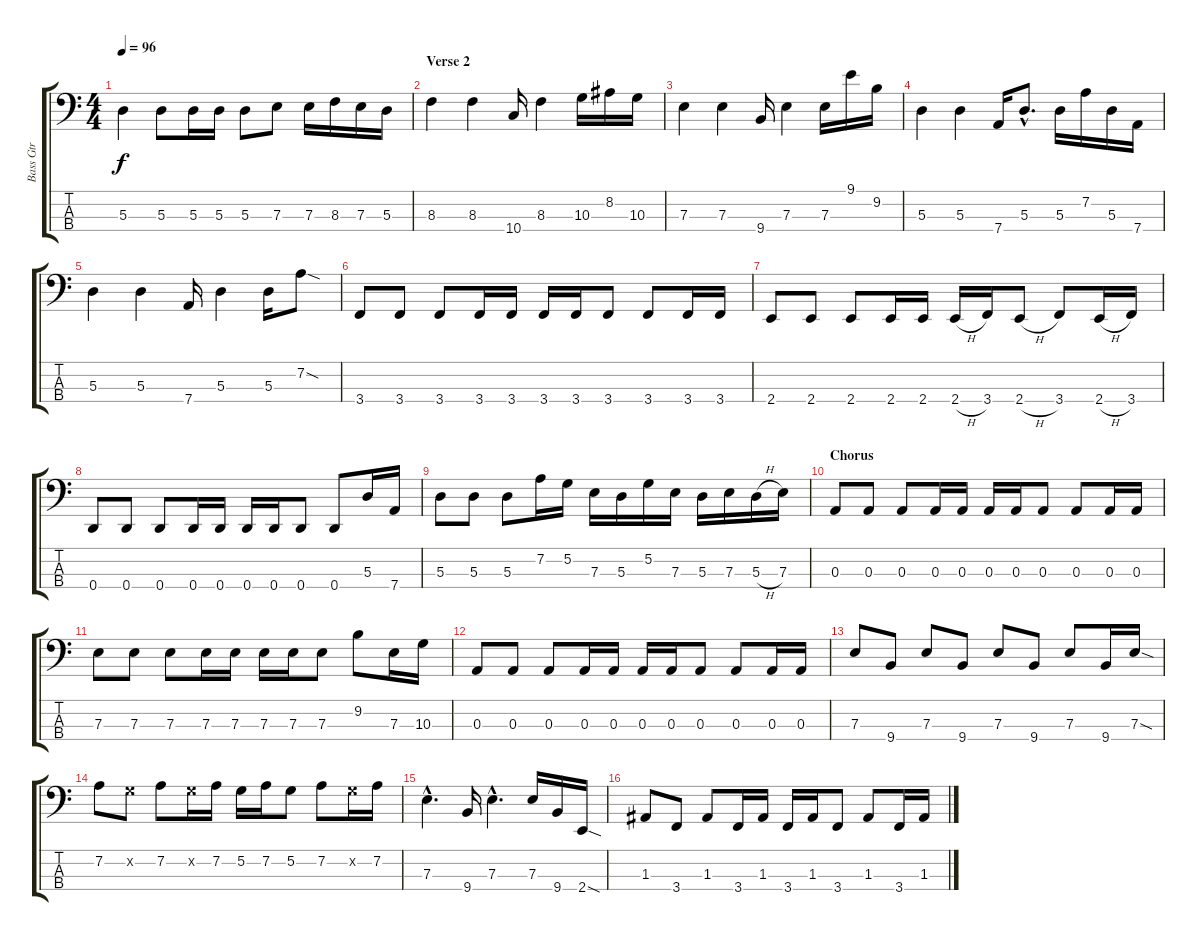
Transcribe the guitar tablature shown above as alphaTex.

\track ("Bass Gtr" "Bass Gtr") {instrument electricbassfinger}
\staff {score tabs}
\tuning (G2 D2 A1 D1) {hide}
\ts (4 4)
\tempo 96
\clef f4
\ks c
5.3.4{dy f} 5.3.8 5.3.16 5.3.16 5.3.8 7.3.8 7.3.16 8.3.16 7.3.16 5.3.16 |
\section ("" "Verse 2")
8.3.4 8.3.4 10.4.16 8.3.4 10.3.16 8.2.16 10.3.16 |
7.3.4 7.3.4 9.4.16 7.3.4 7.3.16 9.1.16 9.2.16 |
5.3.4 5.3.4 7.4.16 5.3{hac}.8{d} 5.3.16 7.2.16 5.3.16 7.4.16 |
5.3.4 5.3.4 7.4.16 5.3.4 5.3.16 7.2{sod}.8 |
3.4.8 3.4.8 3.4.8 3.4.16 3.4.16 3.4.16 3.4.16 3.4.8 3.4.8 3.4.16 3.4.16 |
2.4.8 2.4.8 2.4.8 2.4.16 2.4.16 2.4{h}.16 3.4.16 2.4{h}.8 3.4.8 2.4{h}.16 3.4.16 |
0.4.8 0.4.8 0.4.8 0.4.16 0.4.16 0.4.16 0.4.16 0.4.8 0.4.8 5.3.16 7.4.16 |
5.3.8 5.3.8 5.3.8 7.2.16 5.2.16 7.3.16 5.3.16 5.2.16 7.3.16 5.3.16 7.3.16 5.3{h}.16 7.3.16 |
\section ("" "Chorus")
0.3.8 0.3.8 0.3.8 0.3.16 0.3.16 0.3.16 0.3.16 0.3.8 0.3.8 0.3.16 0.3.16 |
7.3.8 7.3.8 7.3.8 7.3.16 7.3.16 7.3.16 7.3.16 7.3.8 9.2.8 7.3.16 10.3.16 |
0.3.8 0.3.8 0.3.8 0.3.16 0.3.16 0.3.16 0.3.16 0.3.8 0.3.8 0.3.16 0.3.16 |
7.3.8 9.4.8 7.3.8 9.4.8 7.3.8 9.4.8 7.3.8 9.4.16 7.3{sod}.16 |
7.2.8 5.2{x}.8 7.2.8 5.2{x}.16 7.2.16 5.2.16 7.2.16 5.2.8 7.2.8 5.2{x}.16 7.2.16 |
7.3{hac}.4{d} 9.4.16 7.3{hac}.4{d} 7.3.16 9.4.16 2.4{sod}.16 |
1.3.8 3.4.8 1.3.8 3.4.16 1.3.16 3.4.16 1.3.16 3.4.8 1.3.8 3.4.16 1.3.16
